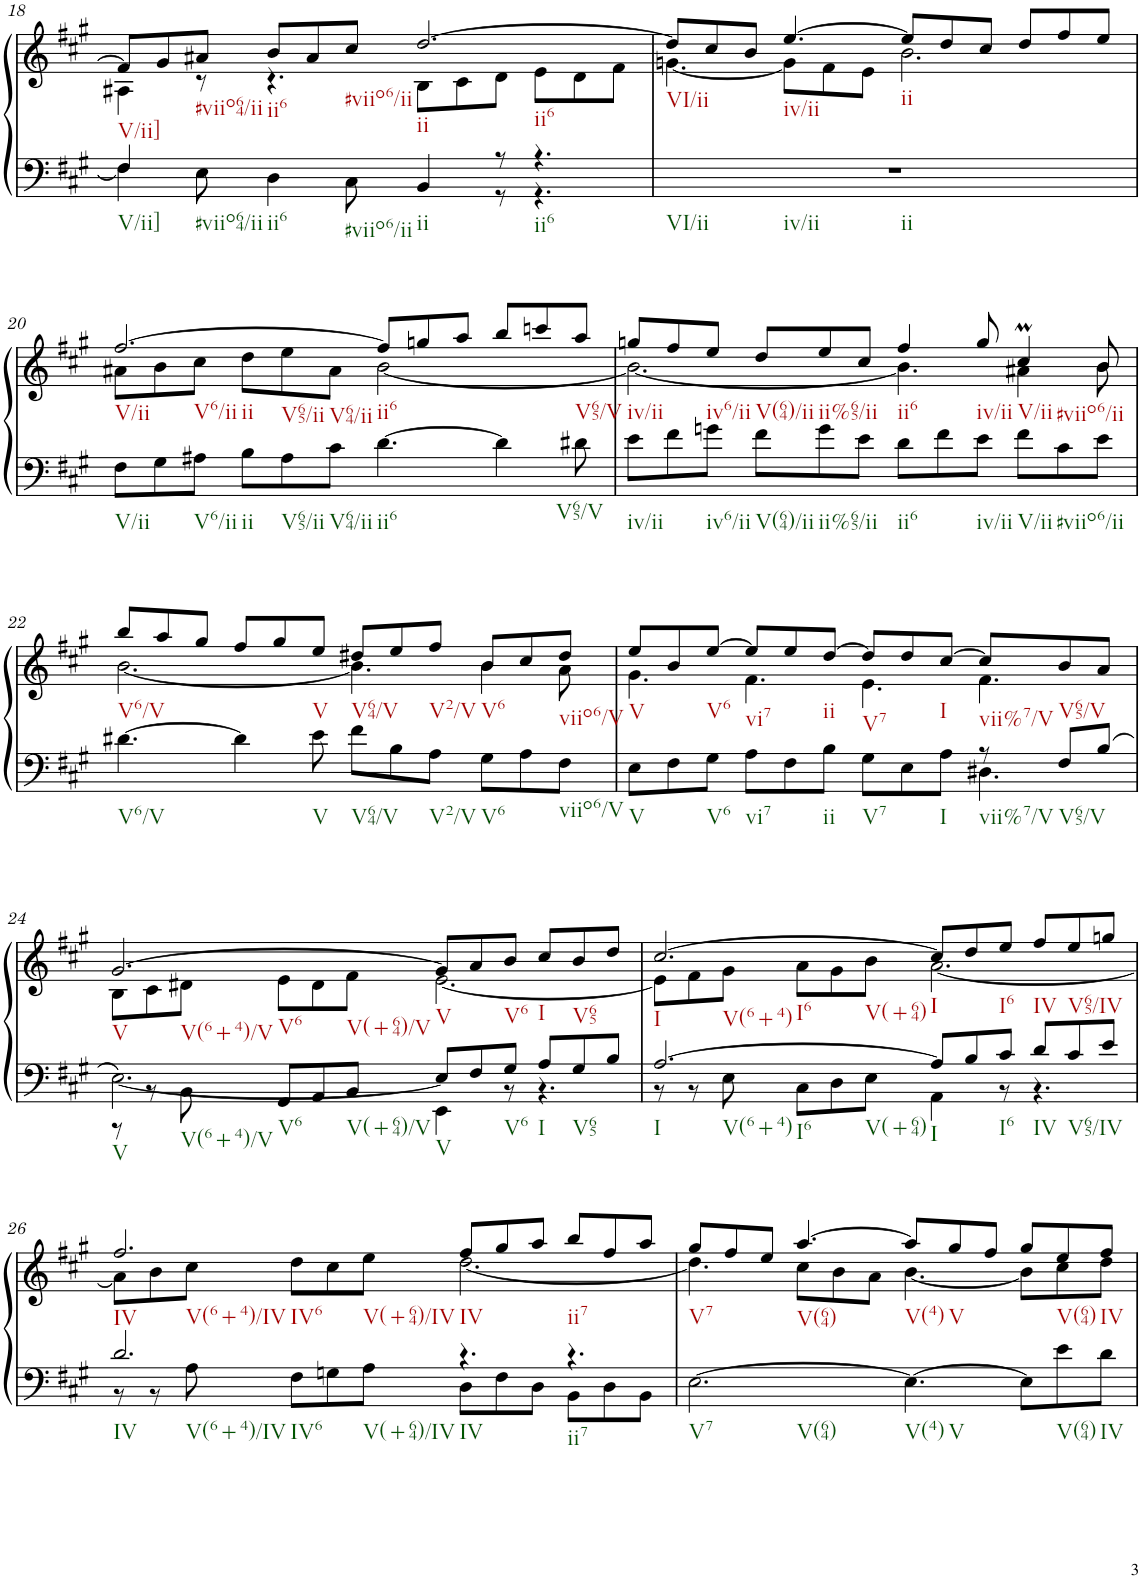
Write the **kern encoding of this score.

**kern	**kern
*part1	*part1
*staff2	*staff1
*I"unbenannt1	*
!!LO:PB:g=z
*clefF4	*clefG2
*k[f#c#g#]	*k[f#c#g#]
*M12/8	*M12/8
=18	=18
*^	*^
4F#/	4F#\]	8f#/L]	4A#X\
.	.	8g#/	.
8E\	2.ryy	8a#X/J	8r
4D\	.	8b/L	4.r
.	.	8a#/	.
8C#\	.	8cc#/J	.
4BB/	.	[2.dd/	8B\L
.	.	.	8c#\
8r	8r	.	8d\J
4.r	4.r	.	8e\L
.	.	.	8d\
.	.	.	8f#\J
*v	*v	*	*
=19	=19	=19
1.r	8dd/L]	[4.gn\
.	8cc#/	.
.	8b/J	.
.	[4.ee/	8g\L]
.	.	8f#\
.	.	8e\J
.	8ee/L]	2.b\
.	8dd/	.
.	8cc#/J	.
.	8dd/L	.
.	8ff#/	.
.	8ee/J	.
!!LO:LB:g=z	!!
=20	=20	=20
8F#\L	[2.ff#/	8a#X\L
8G#\	.	8b\
8A#X\J	.	8cc#\J
8B\L	.	8dd\L
8A#\	.	8ee\
8c#\J	.	8a#\J
[4.d\	8ff#/L]	[2b\
.	8ggn/	.
.	8aa/J	.
4d\]	8bb/L	.
.	8cccn/	4ryy
8d#X\	8aa/J	.
=21	=21	=21
8e\L	8ggn/L	2.b\_
8f#\	8ff#/	.
8gn\J	8ee/J	.
8f#\L	8dd/L	.
8g\	8ee/	.
8e\J	8cc#/J	.
8d\L	4ff#/	4.b\]
8f#\	.	.
8e\J	8gg/	.
8f#\L	4cc#m/	4a#X\
8c#\	.	.
8e\J	8b/	8b\
!!LO:LB:g=z	!!
=22	=22	=22
[4.d#X\	8bb/L	[2.b\
.	8aa/	.
.	8gg#/J	.
4d#\]	8ff#/L	.
.	8gg#/	.
8e\	8ee/J	.
8f#\L	8dd#X/L	4.b\]
8B\	8ee/	.
8A\J	8ff#/J	.
8G#\L	8b/L	4b\
8A\	8cc#/	.
8F#\J	8dd#/J	8a\
=23	=23	=23
*^	*	*
8E\L	8ryy	8ee/L	4.g#\
*v	*v	*	*
8F#\	8b/	.
8G#\J	[8ee/J	.
8A\L	8ee/L]	4.f#\
8F#\	8ee/	.
8B\J	[8dd/J	.
8G#\L	8dd/L]	4.e\
8E\	8dd/	.
8A\J	[8cc#/J	.
*^	*	*
8r	4.D#X\	8cc#/L]	4.f#\
8F#/L	.	8b/	.
8B/J	.	8a/J	.
!!LO:LB:g=z	!!
=24	=24	=24	=24
*	*^	*	*
[2.E\	8ryy	8r	[2.g#/	8B\L
.	8r	8ryy	.	8c#\
.	2ryy	8BB\	.	8d#X\J
.	.	8GG#/L	.	8e\L
.	.	8AA/	.	8d#\
.	.	8BB/J	.	8f#\J
8E/L]	4EE\	2.ryy	8g#/L]	[2.e\
8F#/	.	.	8a/	.
8G#/J	8r	.	8b/J	.
8A/L	4.r	.	8cc#/L	.
8G#/	.	.	8b/	.
8B/J	.	.	8dd/J	.
*	*v	*v	*	*
=25	=25	=25	=25
[2.A/	8r	[2.cc#/	8e\L]
.	8r	.	8f#\
.	8E\	.	8g#\J
.	8C#\L	.	8a\L
.	8D\	.	8g#\
.	8E\J	.	8b\J
8A/L]	4AA\	8cc#/L]	[2.a\
8B/	.	8dd/	.
8c#/J	8r	8ee/J	.
8d/L	4.r	8ff#/L	.
8c#/	.	8ee/	.
8e/J	.	8ggn/J	.
!!LO:LB:g=z	!!
=26	=26	=26	=26
2.d/	8r	2.ff#/	8a\L]
.	8r	.	8b\
.	8A\	.	8cc#\J
.	8F#\L	.	8dd\L
.	8Gn\	.	8cc#\
.	8A\J	.	8ee\J
4.r	8D\L	8ff#/L	[2.dd\
.	8F#\	8gg#/	.
.	8D\J	8aa/J	.
4.r	8BB\L	8bb/L	.
.	8D\	8ff#/	.
.	8BB\J	8aa/J	.
*v	*v	*	*
=27	=27	=27
[2.E\	8gg#/L	4.dd\]
.	8ff#/	.
.	8ee/J	.
.	[4.aa/	8cc#\L
.	.	8b\
.	.	8a\J
4.E\_	8aa/L]	[4.b\
.	8gg#/	.
.	8ff#/J	.
8E\L]	8gg#/L	8b\L]
8e\	8ee/	8cc#\
8d\J	8ff#/J	8dd\J
*	*v	*v
=	=
*-	*-
